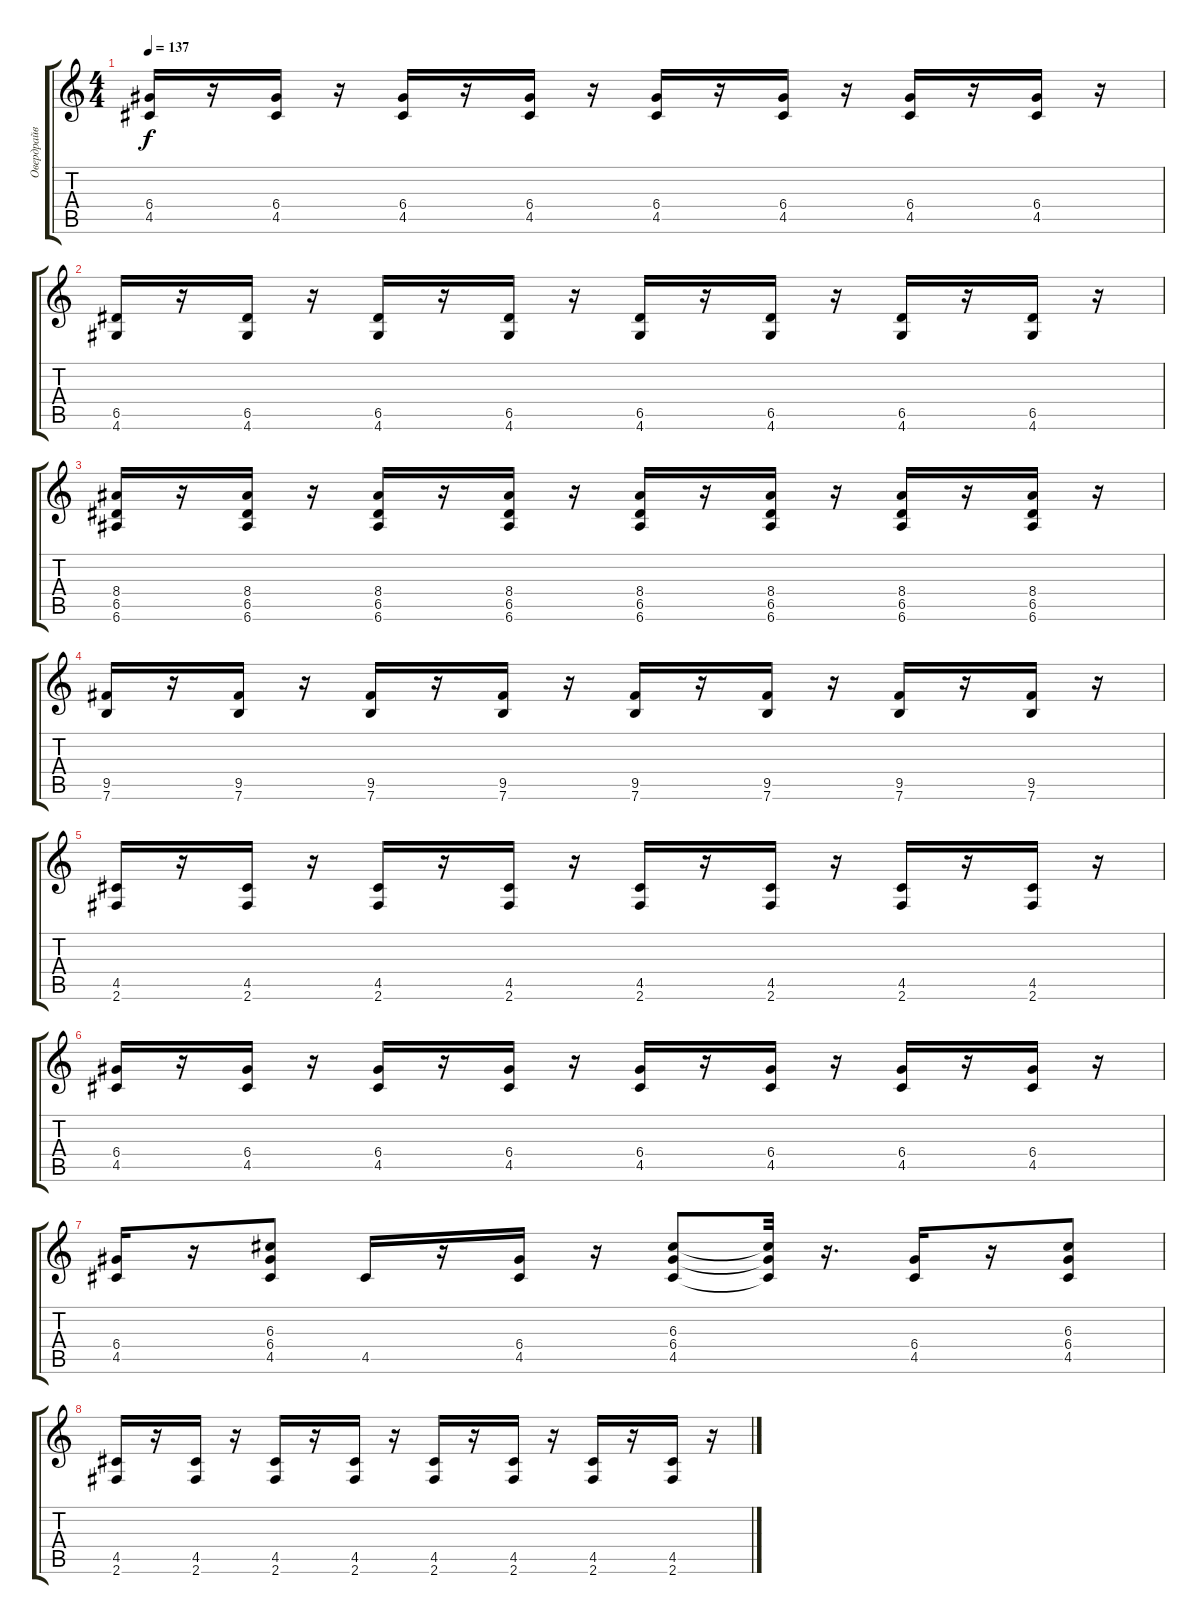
\track ("Овердрайв" "Овердрайв") {instrument overdrivenguitar}
\staff {score tabs}
\tuning (E4 B3 G3 D3 A2 E2) {hide}
\ts (4 4)
\tempo 137
\clef g2
\ks c
(6.4 4.5).16{dy f} r.16 (6.4 4.5).16 r.16 (6.4 4.5).16 r.16 (6.4 4.5).16 r.16 (6.4 4.5).16 r.16 (6.4 4.5).16 r.16 (6.4 4.5).16 r.16 (6.4 4.5).16 r.16 |
(6.5 4.6).16 r.16 (6.5 4.6).16 r.16 (6.5 4.6).16 r.16 (6.5 4.6).16 r.16 (6.5 4.6).16 r.16 (6.5 4.6).16 r.16 (6.5 4.6).16 r.16 (6.5 4.6).16 r.16 |
(8.4 6.5 6.6).16 r.16 (8.4 6.5 6.6).16 r.16 (8.4 6.5 6.6).16 r.16 (8.4 6.5 6.6).16 r.16 (8.4 6.5 6.6).16 r.16 (8.4 6.5 6.6).16 r.16 (8.4 6.5 6.6).16 r.16 (8.4 6.5 6.6).16 r.16 |
(9.5 7.6).16 r.16 (9.5 7.6).16 r.16 (9.5 7.6).16 r.16 (9.5 7.6).16 r.16 (9.5 7.6).16 r.16 (9.5 7.6).16 r.16 (9.5 7.6).16 r.16 (9.5 7.6).16 r.16 |
(4.5 2.6).16 r.16 (4.5 2.6).16 r.16 (4.5 2.6).16 r.16 (4.5 2.6).16 r.16 (4.5 2.6).16 r.16 (4.5 2.6).16 r.16 (4.5 2.6).16 r.16 (4.5 2.6).16 r.16 |
(6.4 4.5).16 r.16 (6.4 4.5).16 r.16 (6.4 4.5).16 r.16 (6.4 4.5).16 r.16 (6.4 4.5).16 r.16 (6.4 4.5).16 r.16 (6.4 4.5).16 r.16 (6.4 4.5).16 r.16 |
(6.4 4.5).16 r.16 (6.3 6.4 4.5).8 4.5.16 r.16 (6.4 4.5).16 r.16 (6.3 6.4 4.5).8 (6.3{t} 6.4{t} 4.5{t}).32 r.16{d} (6.4 4.5).16 r.16 (6.3 6.4 4.5).8 |
(4.5 2.6).16 r.16 (4.5 2.6).16 r.16 (4.5 2.6).16 r.16 (4.5 2.6).16 r.16 (4.5 2.6).16 r.16 (4.5 2.6).16 r.16 (4.5 2.6).16 r.16 (4.5 2.6).16 r.16
